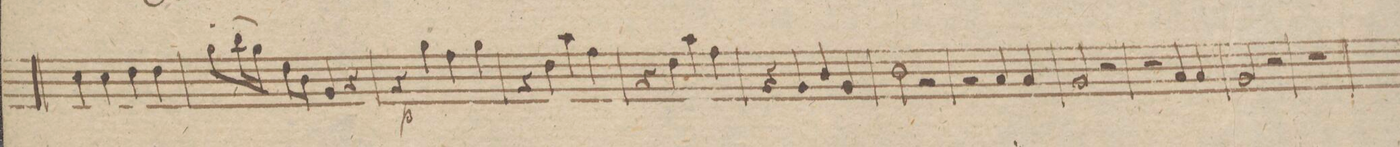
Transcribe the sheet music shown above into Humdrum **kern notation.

**kern	**dynam
*I"Viola Obligato	*
*clefC3	*
*k[f#c#g#]	*
*met(c)	*
*M4/4	*
4d\	.
4d\	.
4e\	.
4e\	.
=12	=12
8a'\L	.
(16cc#\L	.
16a\JJ)	.
8e\L	.
8c#\J	.
4A/	.
4r	.
=13	=13
4r	p
4a\	.
4g#\	.
4a\	.
=14	=14
4r	.
4e\	.
4b\	.
4g#\	.
=15	=15
4r	.
4e\	.
4b\	.
4g#\	.
=16	=16
4r	.
4A/	.
4c#/	.
4A/	.
=17	=17
2c#\	.
2r	.
=18	=18
2r	.
4B/	.
4B/	.
=19	=19
2A/	.
2r	.
=20	=20
2r	.
4B/	.
4B/	.
=21	=21
2A/	.
2r	.
=22	=22
1r	.
=23	=23
*-	*-
